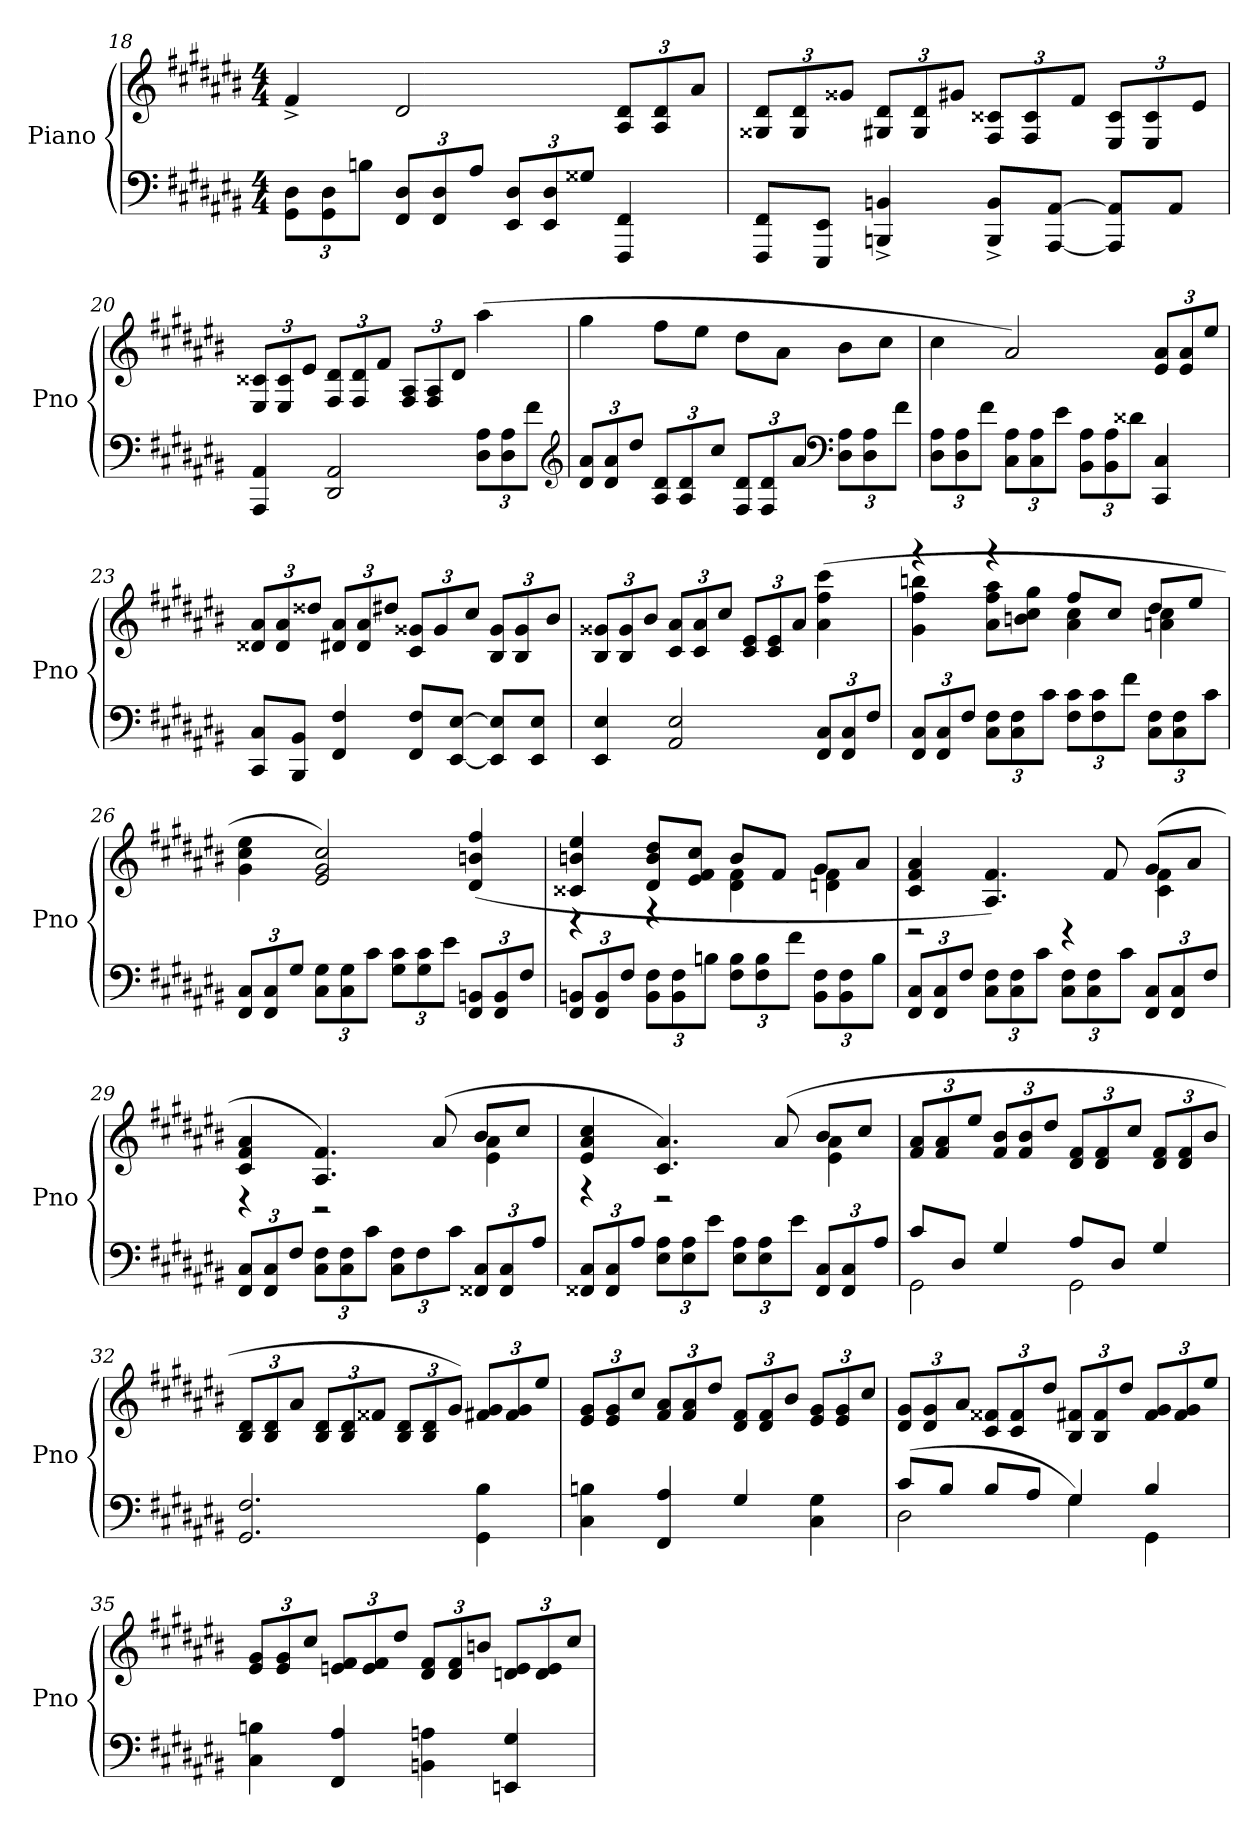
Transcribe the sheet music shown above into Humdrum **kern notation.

**kern	**kern
*part1	*part1
*staff2	*staff1
*I"Piano	*
*I'Pno	*
*clefF4	*clefG2
*k[f#c#g#d#a#e#b#]	*k[f#c#g#d#a#e#b#]
*M4/4	*M4/4
=18	=18
12GG#\ 12D#\L	4f#^/
12GG#\ 12D#\	.
12Bn\J	.
12FF#/ 12D#/L	2d#/
12FF#/ 12D#/	.
12A#/J	.
12EE#/ 12D#/L	.
12EE#/ 12D#/	.
12G##X/J	.
4FFF#/ 4FF#/	12A#/ 12d#/L
.	12A#/ 12d#/
.	12a#/J
=19	=19
8FFF#/ 8FF#/L	12G##X/ 12d#/L
.	12G##/ 12d#/
8EEE#/ 8EE#/J	.
.	12g##X/J
4BBBn^/ 4BBn^/	12G#X/ 12d#/L
.	12G#/ 12d#/
.	12g#X/J
8BBB^/ 8BB^/L	12F#/ 12c##X/L
.	12F#/ 12c##/
[8AAA#/ [8AA#/J	.
.	12f#/J
8AAA#]/ 8AA#]/L	12E#/ 12c##/L
.	12E#/ 12c##/
8AA#/J	.
.	12e#/J
=20	=20
4AAA#/ 4AA#/	12E#/ 12c##X/L
.	12E#/ 12c##/
.	12e#/J
2DD#/ 2AA#/	12F#/ 12d#/L
.	12F#/ 12d#/
.	12f#/J
.	12F#/ 12A#/L
.	12F#/ 12A#/
.	12d#/J
12D#\ 12A#\L	(4aa#\
12D#\ 12A#\	.
12f#\J	.
*clefG2	*
=21	=21
12d#/ 12a#/L	4gg#\
12d#/ 12a#/	.
12dd#/J	.
12A#/ 12d#/L	8ff#\L
12A#/ 12d#/	.
.	8ee#\J
12cc#/J	.
12F#/ 12d#/L	8dd#\L
12F#/ 12d#/	.
.	8a#\J
12a#/J	.
*clefF4	*
12D#\ 12A#\L	8b#\L
12D#\ 12A#\	.
.	8cc#\J
12f#\J	.
=22	=22
12D#\ 12A#\L	4cc#\
12D#\ 12A#\	.
12f#\J	.
12C#\ 12A#\L	2a#/)
12C#\ 12A#\	.
12e#\J	.
12BB#\ 12A#\L	.
12BB#\ 12A#\	.
12d##X\J	.
4CC#/ 4C#/	12e#/ 12a#/L
.	12e#/ 12a#/
.	12ee#/J
=23	=23
8CC#/ 8C#/L	12d##X/ 12a#/L
.	12d##/ 12a#/
8BBB#/ 8BB#/J	.
.	12dd##X/J
4FF#/ 4F#/	12d#X/ 12a#/L
.	12d#/ 12a#/
.	12dd#X/J
8FF#/ 8F#/L	12c#/ 12g##X/L
.	12g##/
[8EE#/ [8E#/J	.
.	12cc#/J
8EE#]/ 8E#]/L	12B#/ 12g##/L
.	12B#/ 12g##/
8EE#/ 8E#/J	.
.	12b#/J
=24	=24
4EE#/ 4E#/	12B#/ 12g##X/L
.	12B#/ 12g##/
.	12b#/J
2AA#/ 2E#/	12c#/ 12a#/L
.	12c#/ 12a#/
.	12cc#/J
.	12c#/ 12e#/L
.	12c#/ 12e#/
.	12a#/J
12FF#/ 12C#/L	(4a#\ 4ff#\ 4ccc#\
12FF#/ 12C#/	.
12F#/J	.
=25	=25
*	*^
12FF#/ 12C#/L	4r	4g#\ 4ff#\ 4bbn\
12FF#/ 12C#/	.	.
12F#/J	.	.
12C#\ 12F#\L	4r	8a#\ 8ff#\ 8aa#\L
12C#\ 12F#\	.	.
.	.	8bn\ 8cc#\ 8gg#\J
12c#\J	.	.
12F#\ 12c#\L	8ff#/L	4a#\ 4cc#\
12F#\ 12c#\	.	.
.	8cc#/J	.
12f#\J	.	.
12C#\ 12F#\L	8dd#/L	4an\ 4cc#\
12C#\ 12F#\	.	.
.	8ee#/J	.
12c#\J	.	.
*	*v	*v
=26	=26
12FF#/ 12C#/L	4g#\ 4cc#\ 4ee#\
12FF#/ 12C#/	.
12G#/J	.
12C#\ 12G#\L	2e#/ 2g#/ 2cc#/)
12C#\ 12G#\	.
12c#\J	.
12G#\ 12c#\L	.
12G#\ 12c#\	.
12e#\J	.
12FF#/ 12BBn/L	(4d#/ 4bn/ 4ff#/
12FF#/ 12BB/	.
12F#/J	.
=27	=27
*	*^
12FF#/ 12BBn/L	4c##X/ 4bn/ 4ee#/	4r
12FF#/ 12BB/	.	.
12F#/J	.	.
12BB\ 12F#\L	8d#/ 8b/ 8dd#/L	4r
12BB\ 12F#\	.	.
.	8e#/ 8f#/ 8cc#/J	.
12Bn\J	.	.
12F#\ 12B\L	8b/L	4d#\ 4f#\
12F#\ 12B\	.	.
.	8f#/J	.
12f#\J	.	.
12BB\ 12F#\L	8g#/L	4dn\ 4f#\
12BB\ 12F#\	.	.
.	8a#/J	.
12B\J	.	.
=28	=28	=28
12FF#/ 12C#/L	4c#/ 4f#/ 4a#/	2r
12FF#/ 12C#/	.	.
12F#/J	.	.
12C#\ 12F#\L	4.A#/ 4.f#/)	.
12C#\ 12F#\	.	.
12c#\J	.	.
12C#\ 12F#\L	.	4r
12C#\ 12F#\	.	.
.	8f#/	.
12c#\J	.	.
12FF#/ 12C#/L	(8g#/L	4c#\ 4f#\
12FF#/ 12C#/	.	.
.	8a#/J	.
12F#/J	.	.
=29	=29	=29
12FF#/ 12C#/L	4c#/ 4f#/ 4a#/	4r
12FF#/ 12C#/	.	.
12F#/J	.	.
12C#\ 12F#\L	4.A#/ 4.f#/)	2r
12C#\ 12F#\	.	.
12c#\J	.	.
12C#\ 12F#\L	.	.
12F#\	.	.
.	(8a#/	.
12c#\J	.	.
12FF##X/ 12C#/L	8b#/L	4e#\ 4a#\
12FF##/ 12C#/	.	.
.	8cc#/J	.
12A#/J	.	.
=30	=30	=30
12FF##X/ 12C#/L	4e#/ 4a#/ 4cc#/	4r
12FF##/ 12C#/	.	.
12A#/J	.	.
12E#\ 12A#\L	4.c#/ 4.a#/)	2r
12E#\ 12A#\	.	.
12e#\J	.	.
12E#\ 12A#\L	.	.
12E#\ 12A#\	.	.
.	(8a#/	.
12e#\J	.	.
12FF##/ 12C#/L	8b#/L	4e#\ 4a#\
12FF##/ 12C#/	.	.
.	8cc#/J	.
12A#/J	.	.
*	*v	*v
=31	=31
*^	*
8c#/L	2GG#\	12f#/ 12a#/L
.	.	12f#/ 12a#/
8D#/J	.	.
.	.	12ee#/J
4G#/	.	12f#/ 12b#/L
.	.	12f#/ 12b#/
.	.	12dd#/J
8A#/L	2GG#\	12d#/ 12f#/L
.	.	12d#/ 12f#/
8D#/J	.	.
.	.	12cc#/J
4G#/	.	12d#/ 12f#/L
.	.	12d#/ 12f#/
.	.	12b#/J
*v	*v	*
=32	=32
2.GG#/ 2.F#/	12B#/ 12d#/L
.	12B#/ 12d#/
.	12a#/J
.	12B#/ 12d#/L
.	12B#/ 12d#/
.	12f##X/J
.	12B#/ 12d#/L
.	12B#/ 12d#/
.	12g#/J)
4GG#\ 4B#\	12f#X/ 12g#/L
.	12f#/ 12g#/
.	12ee#/J
=33	=33
4C#\ 4Bn\	12e#/ 12g#/L
.	12e#/ 12g#/
.	12cc#/J
4FF#/ 4A#/	12f#/ 12a#/L
.	12f#/ 12a#/
.	12dd#/J
4G#/	12d#/ 12f#/L
.	12d#/ 12f#/
.	12b#/J
4C#\ 4G#\	12e#/ 12g#/L
.	12e#/ 12g#/
.	12cc#/J
=34	=34
*^	*
(8c#/L	2D#\	12d#/ 12g#/L
.	.	12d#/ 12g#/
8B#/J	.	.
.	.	12a#/J
8B#/L	.	12c#/ 12f##X/L
.	.	12c#/ 12f##/
8A#/J	.	.
.	.	12dd#/J
4G#/	4G#\)	12B#/ 12f#X/L
.	.	12B#/ 12f#/
.	.	12dd#/J
4B#/	4GG#\	12f#/ 12g#/L
.	.	12f#/ 12g#/
.	.	12ee#/J
*v	*v	*
=35	=35
4C#\ 4Bn\	12e#/ 12g#/L
.	12e#/ 12g#/
.	12cc#/J
4FF#/ 4A#/	12en/ 12f#/L
.	12e/ 12f#/
.	12dd#/J
4BBn\ 4An\	12d#/ 12f#/L
.	12d#/ 12f#/
.	12bn/J
4EEn/ 4G#/	12dn/ 12e/L
.	12d/ 12e/
.	12cc#/J
=	=
*-	*-
